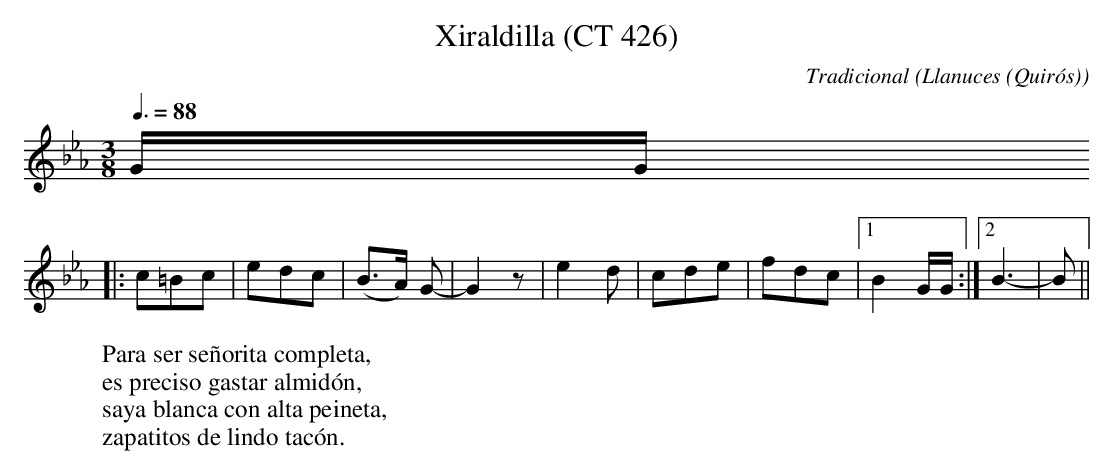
X:1
T:Xiraldilla (CT 426)
C:Tradicional
O:Llanuces (Quirós)
M:3/8
L:1/8
Q:3/8=88
W:Para ser señorita completa,
W:es preciso gastar almidón,
W:saya blanca con alta peineta,
W:zapatitos de lindo tacón.
K:Cm
G/G/
|: c=Bc|edc|(B>A) G-|G2 z|e2 d|cde|fdc|[1 B2 G/G/ :|[2 B3-|B ||
